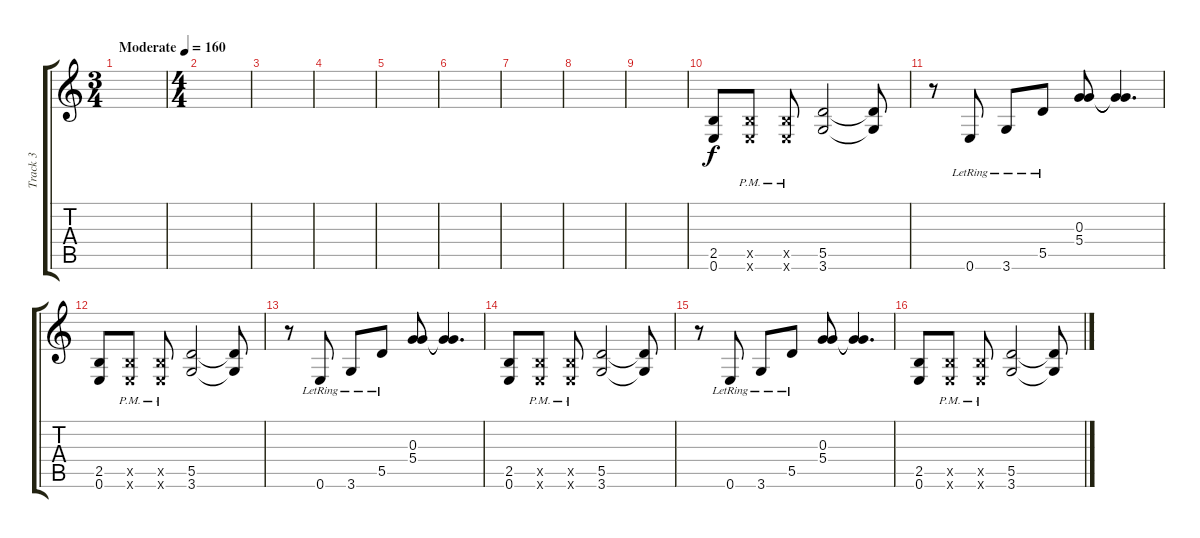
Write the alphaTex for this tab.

\track ("Track 3" "Track 3") {instrument distortionguitar}
\staff {score tabs}
\tuning (E4 B3 G3 D3 A2 E2) {hide}
\ts (3 4)
\tempo (160 "Moderate")
\clef g2
\ks c
|
\ts (4 4)
|
|
|
|
|
|
|
|
(2.5 0.6).8 (2.5{x} 0.6{pm x}).8 (2.5{x} 0.6{pm x}).8 (5.5 3.6).2 (5.5{t} 3.6{t}).8 |
r.8 0.6{lr}.8 3.6{lr}.8 5.5{lr}.8 (0.3 5.4).8 (0.3{t} 5.4{t}).4{d} |
(2.5 0.6).8 (2.5{x} 0.6{pm x}).8 (2.5{x} 0.6{pm x}).8 (5.5 3.6).2 (5.5{t} 3.6{t}).8 |
r.8 0.6{lr}.8 3.6{lr}.8 5.5{lr}.8 (0.3 5.4).8 (0.3{t} 5.4{t}).4{d} |
(2.5 0.6).8 (2.5{x} 0.6{pm x}).8 (2.5{x} 0.6{pm x}).8 (5.5 3.6).2 (5.5{t} 3.6{t}).8 |
r.8 0.6{lr}.8 3.6{lr}.8 5.5{lr}.8 (0.3 5.4).8 (0.3{t} 5.4{t}).4{d} |
(2.5 0.6).8 (2.5{x} 0.6{pm x}).8 (2.5{x} 0.6{pm x}).8 (5.5 3.6).2 (5.5{t} 3.6{t}).8
